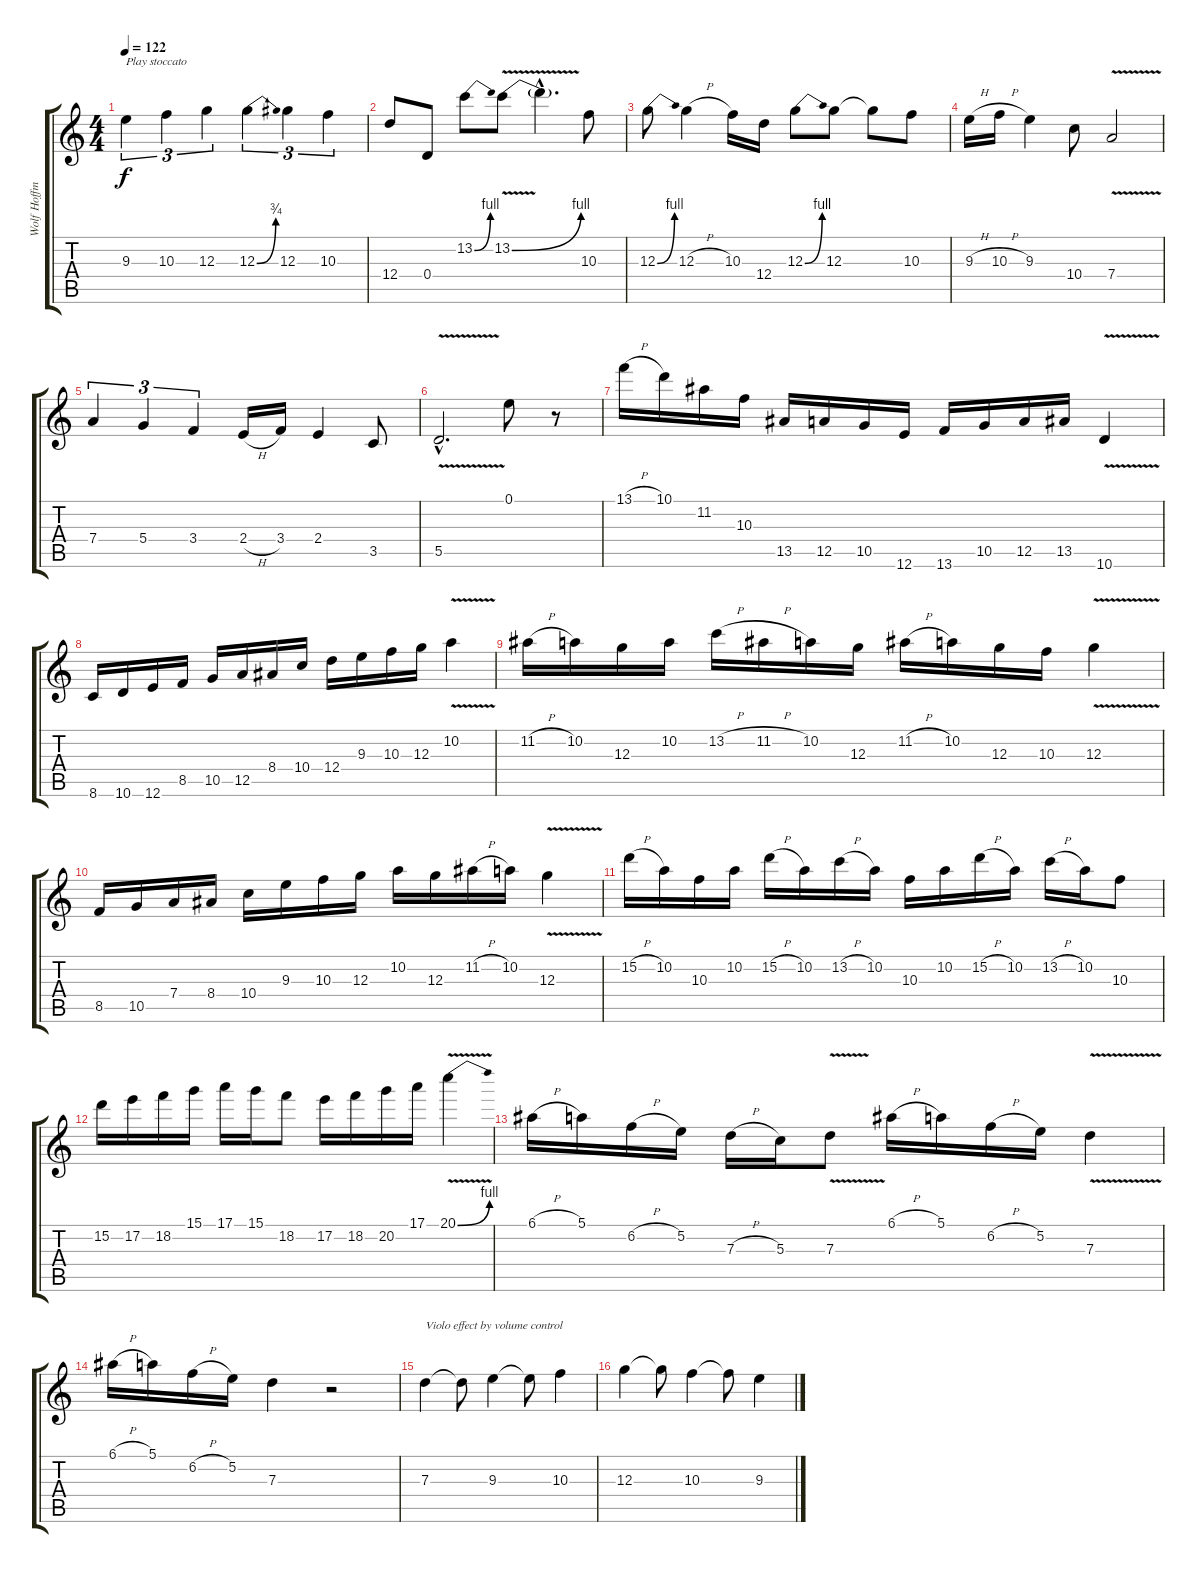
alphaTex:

\track ("Wolf Hoffmann" "Wolf Hoffm") {instrument overdrivenguitar}
\staff {score tabs}
\tuning (E4 B3 G3 D3 A2 E2) {hide}
\ts (4 4)
\tempo 122
\clef g2
\ks c
9.3.4{tu (3 2) txt "Play stoccato" dy f} 10.3.4{tu (3 2)} 12.3.4{tu (3 2)} 12.3{be (bend 0 0 60 3)}.4{tu (3 2)} 12.3.4{tu (3 2)} 10.3.4{tu (3 2)} |
12.4.8 0.4.8 13.2{be (bend 0 0 60 4)}.8 13.2{be (bend 0 0 60 4) v}.8 13.2{hac t}.4{d} 10.3.8 |
12.3{be (bend 0 0 60 4)}.8 12.3{h}.4 10.3.16 12.4.16 12.3{be (bend 0 0 60 4)}.8 12.3.8 12.3{t}.8 10.3.8 |
9.3{h}.16 10.3{h}.16 9.3.4 10.4.8 7.4{v}.2 |
7.4.4{tu (3 2)} 5.4.4{tu (3 2)} 3.4.4{tu (3 2)} 2.4{h}.16 3.4.16 2.4.4 3.5.8 |
5.5{v hac}.2{d} 0.1.8 r.8 |
13.1{h}.16 10.1.16 11.2.16 10.3.16 13.5.16 12.5.16 10.5.16 12.6.16 13.6.16 10.5.16 12.5.16 13.5.16 10.6{v}.4 |
8.6.16 10.6.16 12.6.16 8.5.16 10.5.16 12.5.16 8.4.16 10.4.16 12.4.16 9.3.16 10.3.16 12.3.16 10.2{v}.4 |
11.2{h}.16 10.2.16 12.3.16 10.2.16 13.2{h}.16 11.2{h}.16 10.2.16 12.3.16 11.2{h}.16 10.2.16 12.3.16 10.3.16 12.3{v}.4 |
8.5.16 10.5.16 7.4.16 8.4.16 10.4.16 9.3.16 10.3.16 12.3.16 10.2.16 12.3.16 11.2{h}.16 10.2.16 12.3{v}.4 |
15.2{h}.16 10.2.16 10.3.16 10.2.16 15.2{h}.16 10.2.16 13.2{h}.16 10.2.16 10.3.16 10.2.16 15.2{h}.16 10.2.16 13.2{h}.16 10.2.16 10.3.8 |
15.2.16 17.2.16 18.2.16 15.1.16 17.1.16 15.1.16 18.2.8 17.2.16 18.2.16 20.2.16 17.1.16 20.1{be (bend 0 0 60 4) v}.4 |
6.1{h}.16 5.1.16 6.2{h}.16 5.2.16 7.3{h}.16 5.3.16 7.3{v}.8 6.1{h}.16 5.1.16 6.2{h}.16 5.2.16 7.3{v}.4 |
6.1{h}.16 5.1.16 6.2{h}.16 5.2.16 7.3.4 r.2 |
7.3.4{txt "Violo effect by volume control"} 7.3{t}.8 9.3.4 9.3{t}.8 10.3.4 |
12.3.4 12.3{t}.8 10.3.4 10.3{t}.8 9.3.4
